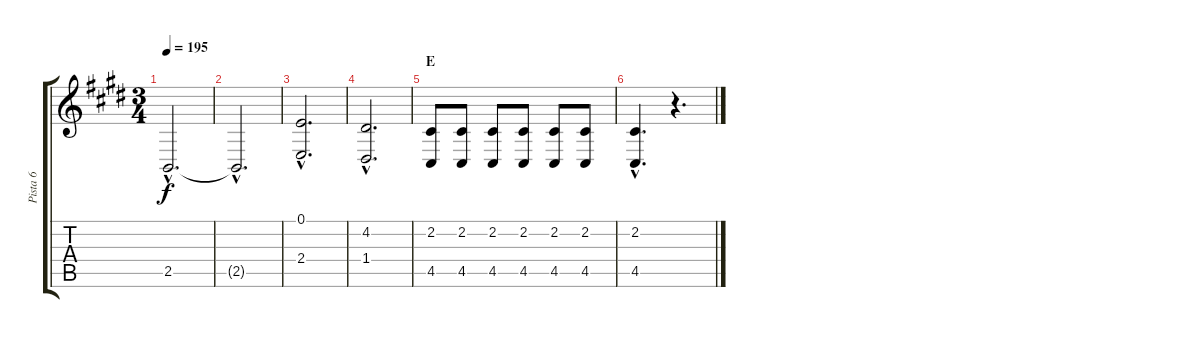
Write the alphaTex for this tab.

\track ("Pista 6" "Pista 6") {instrument choiraahs}
\staff {score tabs}
\tuning (E4 B3 G3 D3 A2 E2) {hide}
\ts (3 4)
\tempo 195
\clef g2
\ks e
2.5{hac}.2{d dy f} |
2.5{hac t}.2{d} |
(0.1{hac} 2.4{hac}).2{d} |
(4.2{hac} 1.4{hac}).2{d} |
\section ("" "E")
(2.2 4.5).8 (2.2 4.5).8 (2.2 4.5).8 (2.2 4.5).8 (2.2 4.5).8 (2.2 4.5).8 |
(2.2{hac} 4.5{hac}).4{d} r.4{d}
